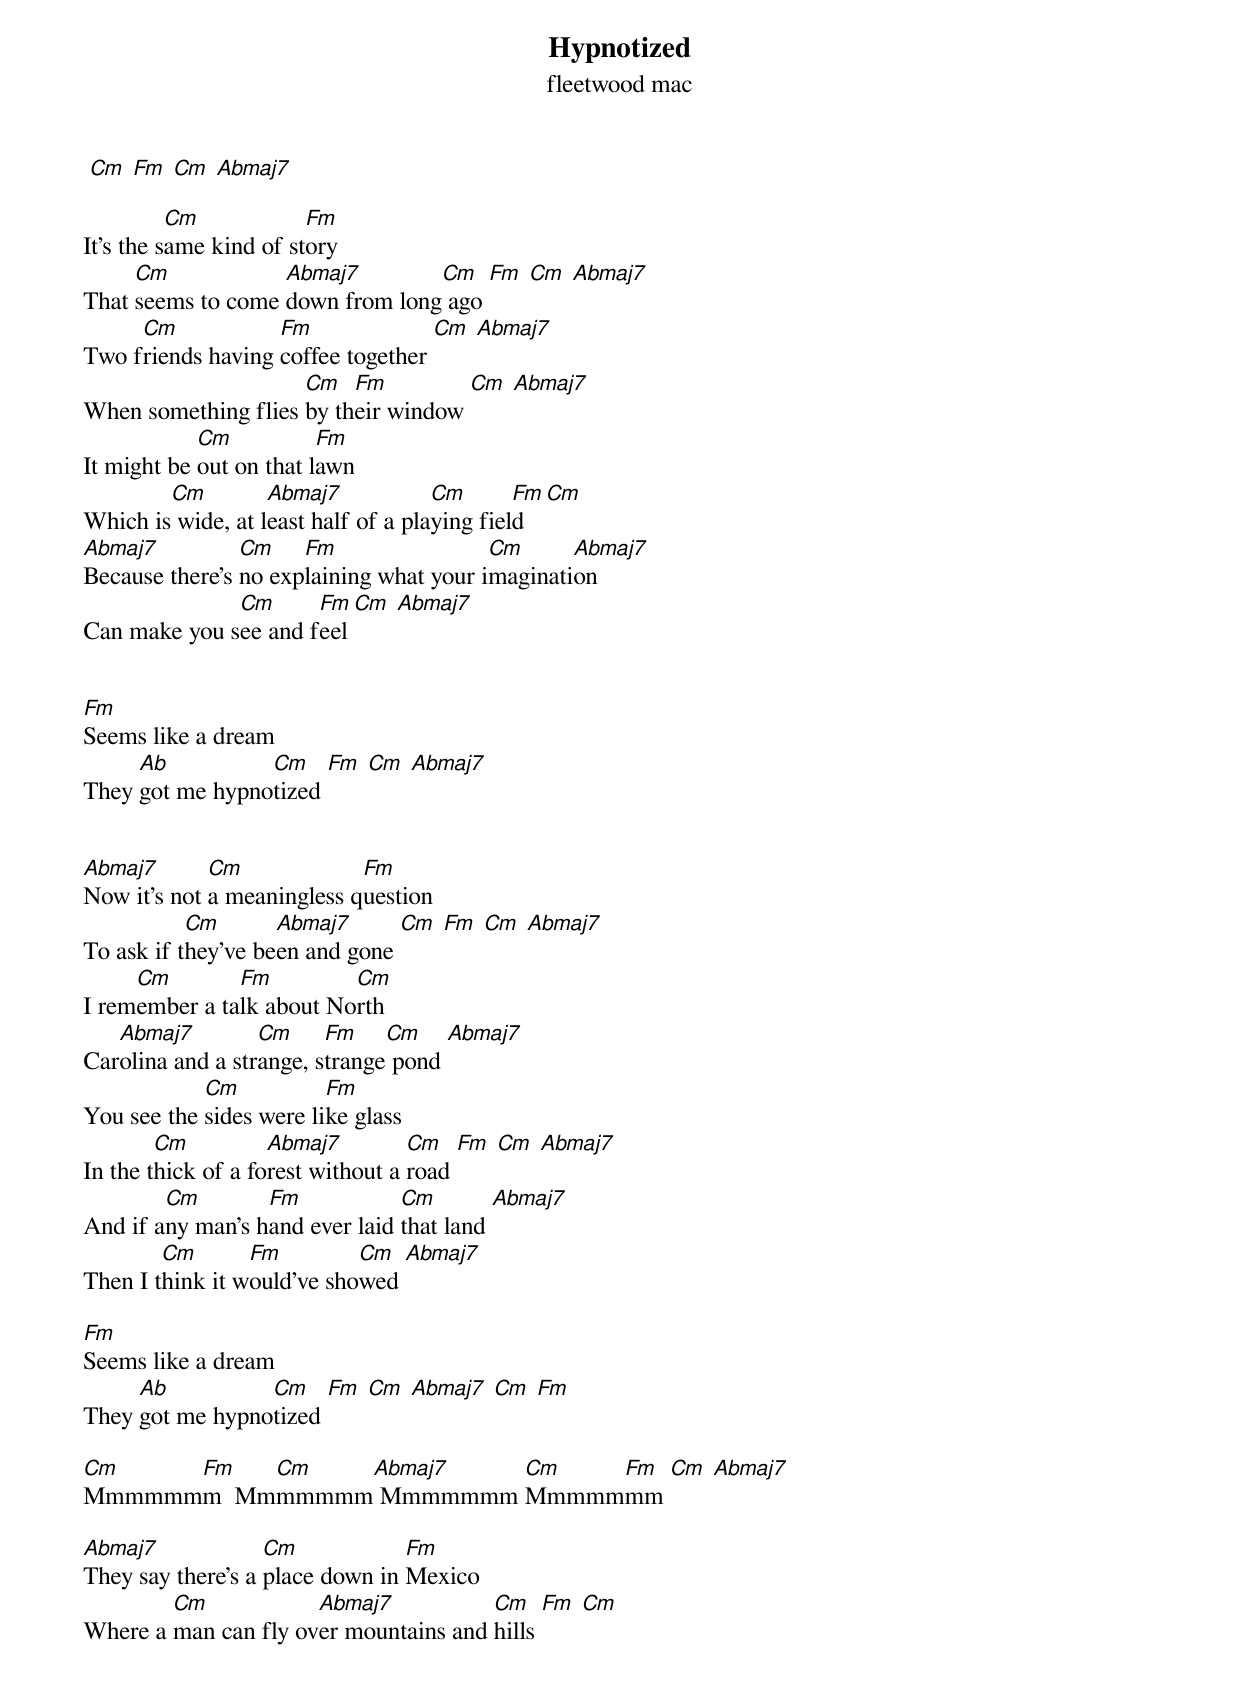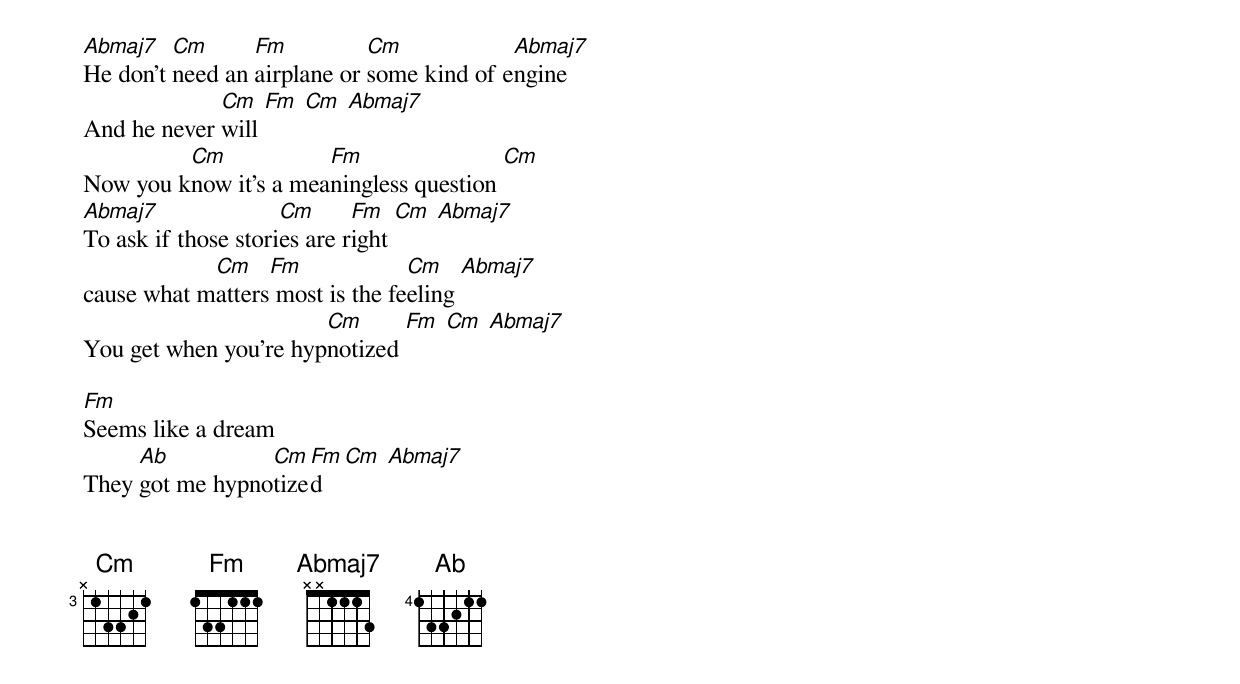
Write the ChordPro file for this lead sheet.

{title: Hypnotized}
{subtitle: fleetwood mac}
 [Cm] [Fm] [Cm] [Abmaj7]

It’s the s[Cm]ame kind of st[Fm]ory
That [Cm]seems to come [Abmaj7]down from long[Cm] ago [Fm] [Cm] [Abmaj7]
Two f[Cm]riends having [Fm]coffee together [Cm] [Abmaj7]
When something flies [Cm]by th[Fm]eir window [Cm] [Abmaj7]
It might be [Cm]out on that l[Fm]awn
Which is[Cm] wide, at l[Abmaj7]east half of a pla[Cm]ying fiel[Fm]d [Cm]
[Abmaj7]Because there’s [Cm]no exp[Fm]laining what your i[Cm]maginati[Abmaj7]on
Can make you s[Cm]ee and f[Fm]eel [Cm] [Abmaj7]


[Fm]Seems like a dream
They [Ab]got me hypno[Cm]tized [Fm] [Cm] [Abmaj7]


[Abmaj7]Now it’s not [Cm]a meaningless q[Fm]uestion
To ask if t[Cm]hey’ve be[Abmaj7]en and gone [Cm] [Fm] [Cm] [Abmaj7]
I rem[Cm]ember a ta[Fm]lk about No[Cm]rth
Car[Abmaj7]olina and a str[Cm]ange, s[Fm]trange[Cm] pond [Abmaj7]
You see the [Cm]sides were li[Fm]ke glass
In the t[Cm]hick of a fo[Abmaj7]rest without a [Cm]road [Fm] [Cm] [Abmaj7]
And if a[Cm]ny man’s h[Fm]and ever laid [Cm]that land [Abmaj7]
Then I t[Cm]hink it w[Fm]ould’ve sho[Cm]wed [Abmaj7]

[Fm]Seems like a dream
They [Ab]got me hypno[Cm]tized [Fm] [Cm] [Abmaj7] [Cm] [Fm]

[Cm]Mmmmmm[Fm]m  Mm[Cm]mmmmm[Abmaj7] Mmmmmmm [Cm]Mmmmm[Fm]mm [Cm] [Abmaj7]

[Abmaj7]They say there’s a [Cm]place down in [Fm]Mexico
Where a [Cm]man can fly ov[Abmaj7]er mountains and [Cm]hills [Fm] [Cm]
[Abmaj7]He don’t [Cm]need an [Fm]airplane or [Cm]some kind of e[Abmaj7]ngine
And he never [Cm]will [Fm] [Cm] [Abmaj7]
Now you k[Cm]now it’s a mea[Fm]ningless question [Cm]
[Abmaj7]To ask if those stori[Cm]es are r[Fm]ight [Cm] [Abmaj7]
cause what m[Cm]atters[Fm] most is the fe[Cm]eling [Abmaj7]
You get when you’re hyp[Cm]notized [Fm] [Cm] [Abmaj7]

[Fm]Seems like a dream
They [Ab]got me hypno[Cm]tize[Fm]d [Cm] [Abmaj7]

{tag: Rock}

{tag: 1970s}
